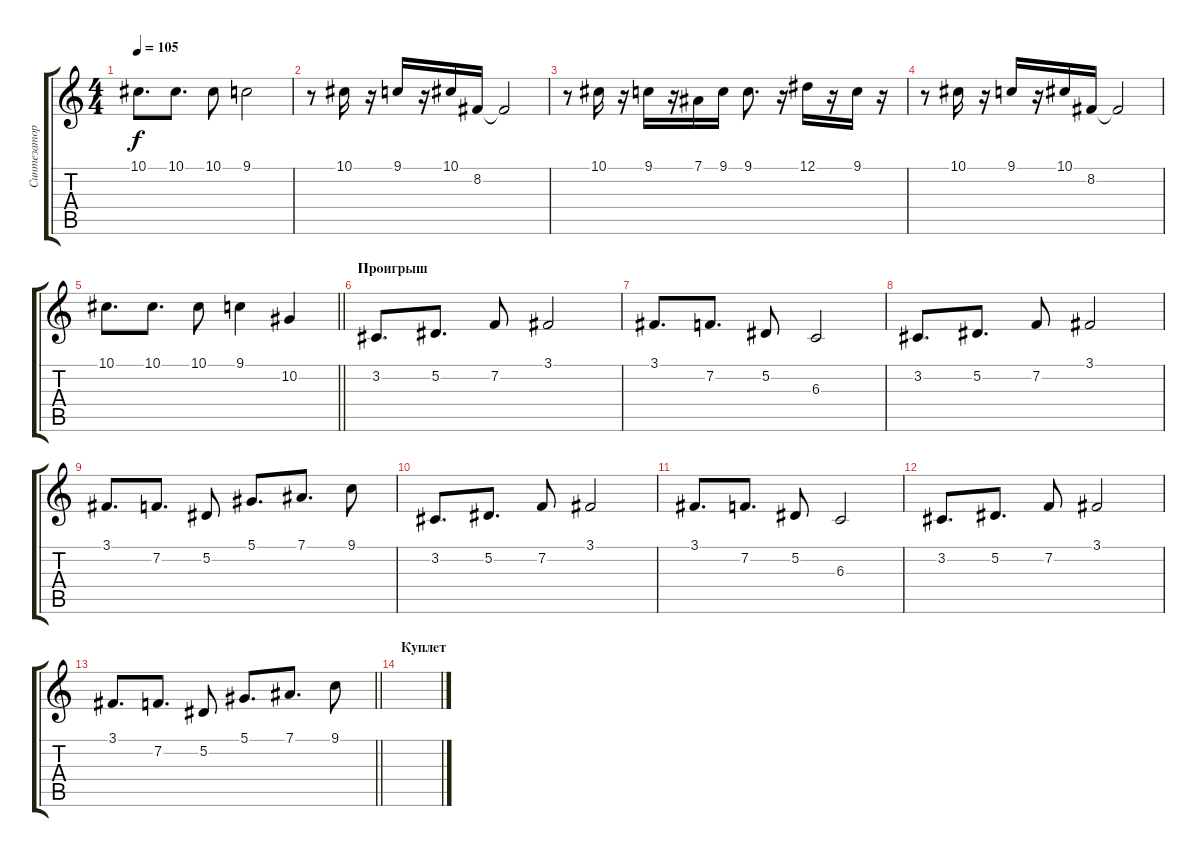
\track ("Синтезатор" "Синтезатор") {instrument stringensemble1}
\staff {score tabs}
\tuning (Eb4 Bb3 Gb3 Db3 Ab2 Eb2) {hide}
\ts (4 4)
\tempo 105
\clef g2
\ks c
10.1.8{d dy f} 10.1.8{d} 10.1.8 9.1.2 |
r.8 10.1.16 r.16 9.1.16 r.16 10.1.16 8.2.16 8.2{t}.2 |
r.8 10.1.16 r.16 9.1.16 r.16 7.1.16 9.1.16 9.1.8{d} r.16 12.1.16 r.16 9.1.16 r.16 |
r.8 10.1.16 r.16 9.1.16 r.16 10.1.16 8.2.16 8.2{t}.2 |
\barLineRight lightlight
10.1.8{d} 10.1.8{d} 10.1.8 9.1.4 10.2.4 |
\section ("" "Проигрыш")
3.2.8{d} 5.2.8{d} 7.2.8 3.1.2 |
3.1.8{d} 7.2.8{d} 5.2.8 6.3.2 |
3.2.8{d} 5.2.8{d} 7.2.8 3.1.2 |
3.1.8{d} 7.2.8{d} 5.2.8 5.1.8{d} 7.1.8{d} 9.1.8 |
3.2.8{d} 5.2.8{d} 7.2.8 3.1.2 |
3.1.8{d} 7.2.8{d} 5.2.8 6.3.2 |
3.2.8{d} 5.2.8{d} 7.2.8 3.1.2 |
\barLineRight lightlight
3.1.8{d} 7.2.8{d} 5.2.8 5.1.8{d} 7.1.8{d} 9.1.8 |
\section ("" "Куплет")
